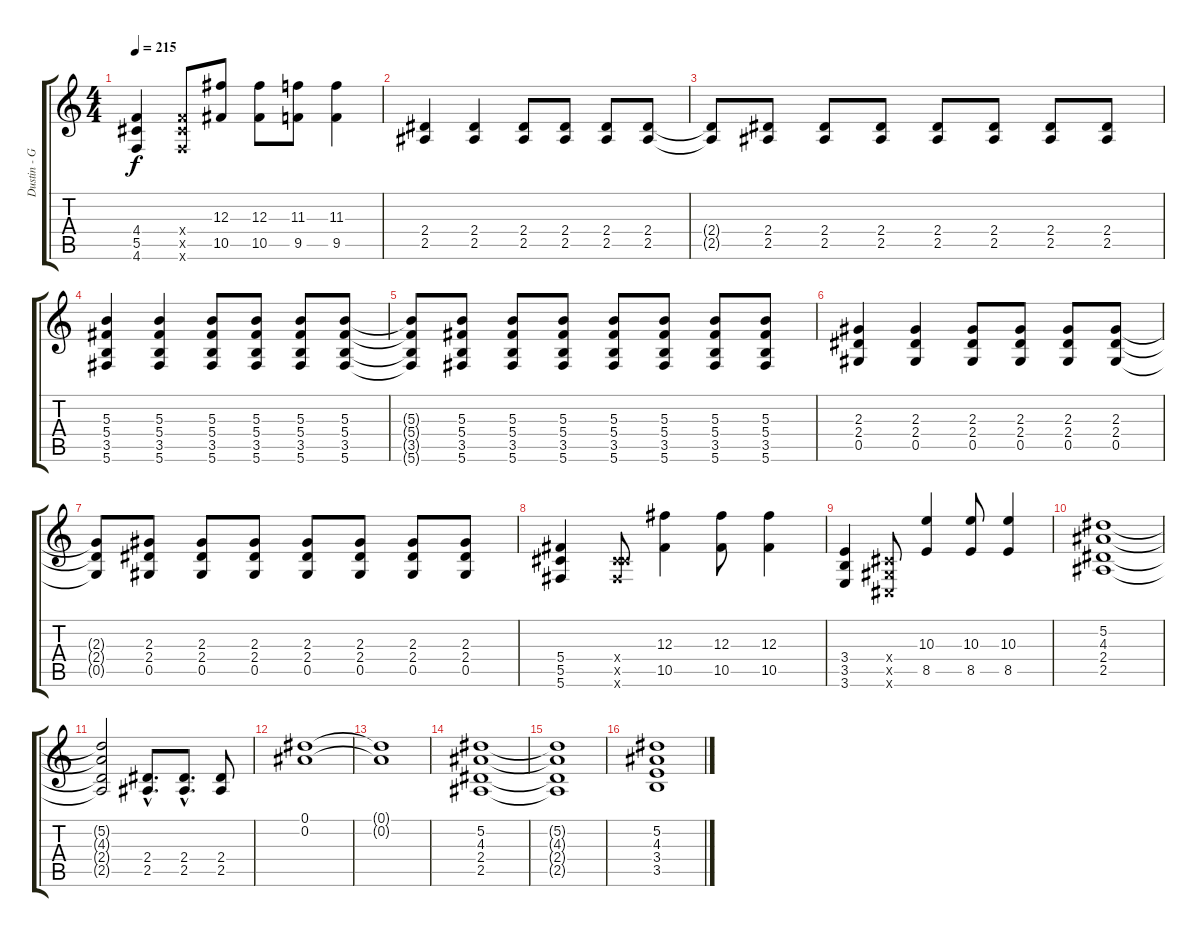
\track ("Dustin - Guitar" "Dustin - G") {instrument distortionguitar}
\staff {score tabs}
\tuning (Eb4 Bb3 Gb3 Db3 Ab2 Db2) {hide}
\ts (4 4)
\tempo 215
\clef g2
\ks c
(4.4 5.5 4.6).4{dy f} (4.4{x} 5.5{x} 4.6{x}).8 (12.3 10.5).8 (12.3 10.5).8 (11.3 9.5).8 (11.3 9.5).4 |
(2.4 2.5).4 (2.4 2.5).4 (2.4 2.5).8 (2.4 2.5).8 (2.4 2.5).8 (2.4 2.5).8 |
(2.4{t} 2.5{t}).8 (2.4 2.5).8 (2.4 2.5).8 (2.4 2.5).8 (2.4 2.5).8 (2.4 2.5).8 (2.4 2.5).8 (2.4 2.5).8 |
(5.3 5.4 3.5 5.6).4 (5.3 5.4 3.5 5.6).4 (5.3 5.4 3.5 5.6).8 (5.3 5.4 3.5 5.6).8 (5.3 5.4 3.5 5.6).8 (5.3 5.4 3.5 5.6).8 |
(5.3{t} 5.4{t} 3.5{t} 5.6{t}).8 (5.3 5.4 3.5 5.6).8 (5.3 5.4 3.5 5.6).8 (5.3 5.4 3.5 5.6).8 (5.3 5.4 3.5 5.6).8 (5.3 5.4 3.5 5.6).8 (5.3 5.4 3.5 5.6).8 (5.3 5.4 3.5 5.6).8 |
(2.3 2.4 0.5).4 (2.3 2.4 0.5).4 (2.3 2.4 0.5).8 (2.3 2.4 0.5).8 (2.3 2.4 0.5).8 (2.3 2.4 0.5).8 |
(2.3{t} 2.4{t} 0.5{t}).8 (2.3 2.4 0.5).8 (2.3 2.4 0.5).8 (2.3 2.4 0.5).8 (2.3 2.4 0.5).8 (2.3 2.4 0.5).8 (2.3 2.4 0.5).8 (2.3 2.4 0.5).8 |
(5.4 5.5 5.6).4 (0.4{x} 5.5{x} 5.6{x}).8 (12.3 10.5).4 (12.3 10.5).8 (12.3 10.5).4 |
(3.4 3.5 3.6).4 (0.4{x} 0.5{x} 0.6{x}).8 (10.3 8.5).4 (10.3 8.5).8 (10.3 8.5).4 |
(5.2 4.3 2.4 2.5).1 |
(5.2{t} 4.3{t} 2.4{t} 2.5{t}).2 (2.4{hac} 2.5{hac}).8{d instrument electricguitarmuted} (2.4{hac} 2.5{hac}).8{d} (2.4 2.5).8 |
(0.1 0.2).1{instrument distortionguitar} |
(0.1{t} 0.2{t}).1 |
(5.2 4.3 2.4 2.5).1 |
(5.2{t} 4.3{t} 2.4{t} 2.5{t}).1 |
(5.2 4.3 3.4 3.5).1
